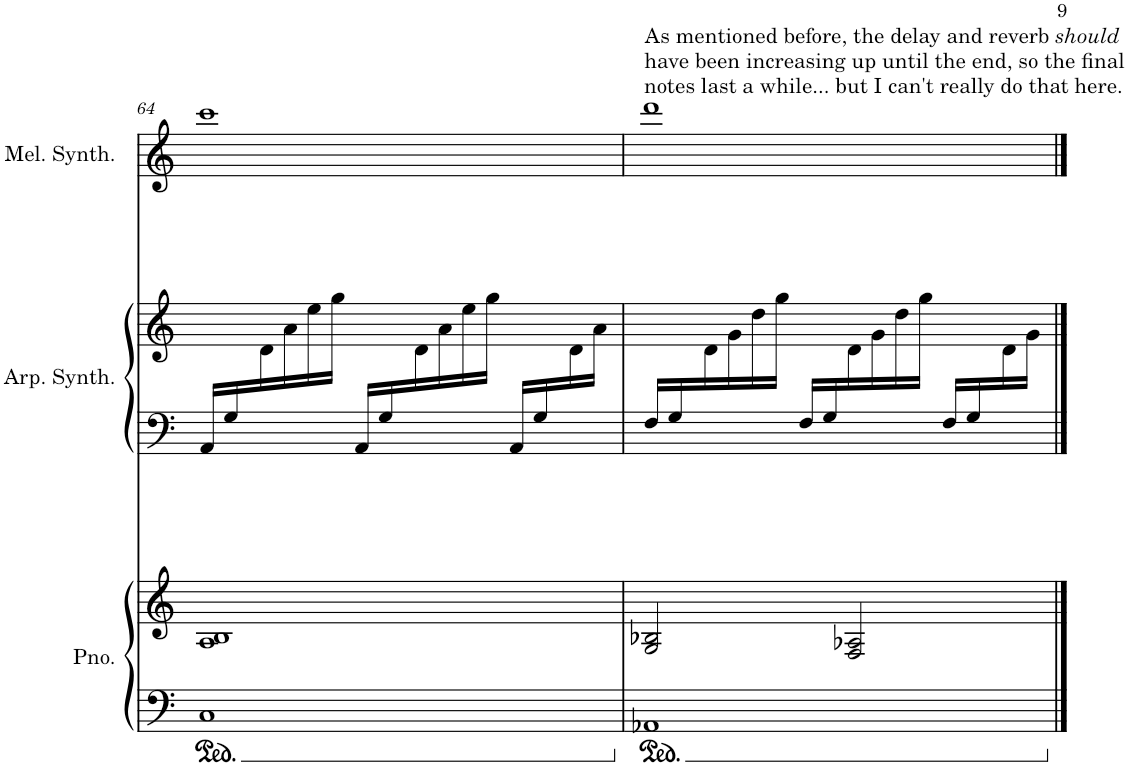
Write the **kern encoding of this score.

**kern	**kern	**kern	**kern	**kern
*part3	*part3	*part2	*part2	*part1
*staff5	*staff4	*staff3	*staff2	*staff1
*I"Piano	*	*I"Arpeggio Synthesizer	*	*I"Melody Synthesizer
*I'Pno.	*	*I'Arp. Synth.	*	*I'Mel. Synth.
!!LO:PB:g=z
*clefF4	*clefG2	*clefF4	*clefG2	*clefG2
*k[]	*k[]	*k[]	*k[]	*k[]
*M4/4	*M4/4	*M4/4	*M4/4	*M4/4
=64	=64	=64	=64	=64
*	*	*^	*	*
1C	1A 1B	16AA/LL	1ryy	8ryy	1ccc
.	.	16G/	.	.	.
.	.	4ryy	.	16d\	.
.	.	.	.	16a\	.
.	.	.	.	16ee\	.
.	.	.	.	16gg\JJ	.
.	.	16AA/LL	.	8ryy	.
.	.	16G/	.	.	.
.	.	4ryy	.	16d\	.
.	.	.	.	16a\	.
.	.	.	.	16ee\	.
.	.	.	.	16gg\JJ	.
.	.	16AA/LL	.	8ryy	.
.	.	16G/	.	.	.
.	.	8ryy	.	16d\	.
.	.	.	.	16a\JJ	.
=65	=65	=65	=65	=65	=65
!	!	!	!	!	!LO:TX:a:t=As mentioned before, the delay and reverb
!	!	!	!	!	!LO:TX:a:i:t=should
!	!	!	!	!	!LO:TX:a:t=have been increasing up until the end, so the final
!	!	!	!	!	!LO:TX:a:t=notes last a while... but I can't really do that here.
1AA-X	2G/ 2B-X/	16F/LL	1ryy	8ryy	1ddd
.	.	16G/	.	.	.
.	.	4ryy	.	16d\	.
.	.	.	.	16g\	.
.	.	.	.	16dd\	.
.	.	.	.	16gg\JJ	.
.	.	16F/LL	.	8ryy	.
.	.	16G/	.	.	.
.	2F/ 2A-X/	4ryy	.	16d\	.
.	.	.	.	16g\	.
.	.	.	.	16dd\	.
.	.	.	.	16gg\JJ	.
.	.	16F/LL	.	8ryy	.
.	.	16G/	.	.	.
.	.	8ryy	.	16d\	.
.	.	.	.	16g\JJ	.
*	*	*v	*v	*	*
==	==	==	==	==
*-	*-	*-	*-	*-
